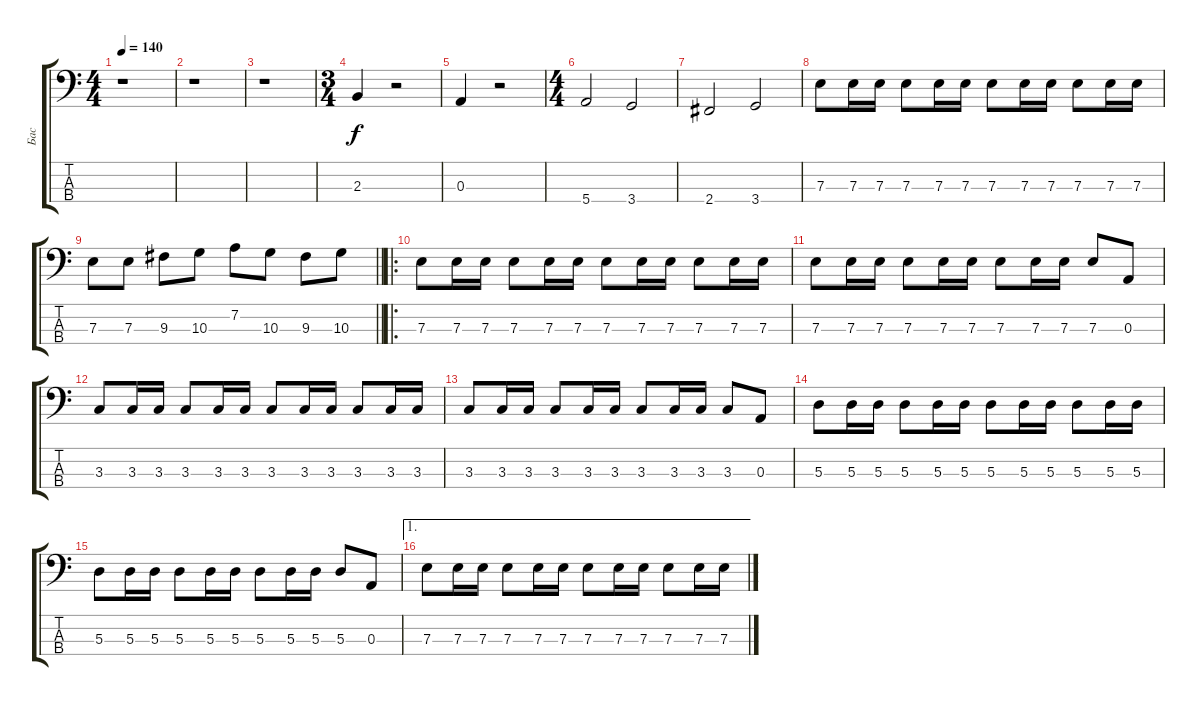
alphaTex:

\track ("Бас" "Бас") {instrument electricbassfinger}
\staff {score tabs}
\tuning (G2 D2 A1 E1) {hide}
\ts (4 4)
\tempo 140
\clef f4
\ks c
r.1{dy f} |
r.1 |
r.1 |
\ts (3 4)
2.3.4 r.2 |
0.3.4 r.2 |
\ts (4 4)
5.4.2 3.4.2 |
2.4.2 3.4.2 |
7.3.8 7.3.16 7.3.16 7.3.8 7.3.16 7.3.16 7.3.8 7.3.16 7.3.16 7.3.8 7.3.16 7.3.16 |
\barLineRight lightlight
7.3.8 7.3.8 9.3.8 10.3.8 7.2.8 10.3.8 9.3.8 10.3.8 |
\ro
7.3.8 7.3.16 7.3.16 7.3.8 7.3.16 7.3.16 7.3.8 7.3.16 7.3.16 7.3.8 7.3.16 7.3.16 |
7.3.8 7.3.16 7.3.16 7.3.8 7.3.16 7.3.16 7.3.8 7.3.16 7.3.16 7.3.8 0.3.8 |
3.3.8 3.3.16 3.3.16 3.3.8 3.3.16 3.3.16 3.3.8 3.3.16 3.3.16 3.3.8 3.3.16 3.3.16 |
3.3.8 3.3.16 3.3.16 3.3.8 3.3.16 3.3.16 3.3.8 3.3.16 3.3.16 3.3.8 0.3.8 |
5.3.8 5.3.16 5.3.16 5.3.8 5.3.16 5.3.16 5.3.8 5.3.16 5.3.16 5.3.8 5.3.16 5.3.16 |
5.3.8 5.3.16 5.3.16 5.3.8 5.3.16 5.3.16 5.3.8 5.3.16 5.3.16 5.3.8 0.3.8 |
\ae 1
7.3.8 7.3.16 7.3.16 7.3.8 7.3.16 7.3.16 7.3.8 7.3.16 7.3.16 7.3.8 7.3.16 7.3.16
